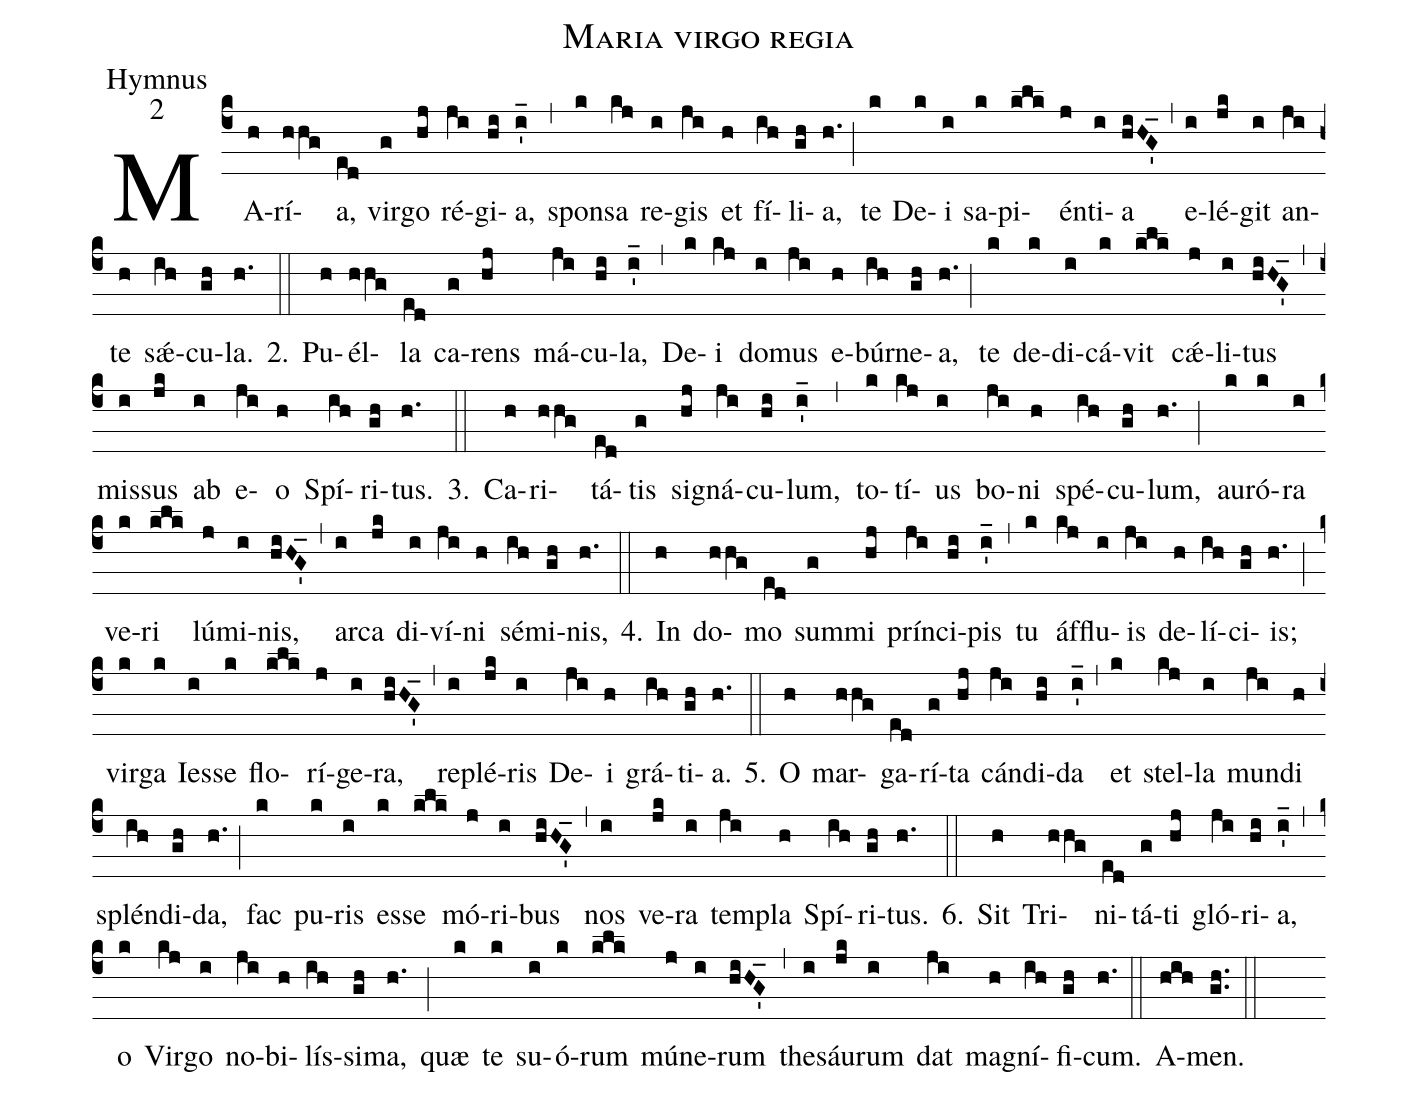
name:Maria virgo regia;
office-part:Hymnus;
mode:2;
%%
(c4)MA(h)rí(hhg)a,(ed) vir(g)go(hj) ré(ji)gi(hi)a,(i'_) (,)
spon(k)sa(kj) re(i)gis(ji) et(h) fí(ih)li(gh)a,(h.) (;)
te(k) De(k)i(i) sa(k)pi(klk)én(j)ti(i)a(hiHG'_) (,)
e(i)lé(jk)git(i) an(ji)te(h) sǽ(ih)cu(gh)la.(h.)
2.(::) Pu(h)él(hhg)la(ed) ca(g)rens(hj) má(ji)cu(hi)la,(i'_) (,)
De(k)i(kj) do(i)mus(ji) e(h)búr(ih)ne(gh)a,(h.) (;)
te(k) de(k)di(i)cá(k)vit(klk) cǽ(j)li(i)tus(hiHG'_) (,)
mis(i)sus(jk) ab(i) e(ji)o(h) Spí(ih)ri(gh)tus.(h.)
3.(::) Ca(h)ri(hhg)tá(ed)tis(g) si(hj)gná(ji)cu(hi)lum,(i'_) (,)
to(k)tí(kj)us(i) bo(ji)ni(h) spé(ih)cu(gh)lum,(h.) (;)
au(k)ró(k)ra(i) ve(k)ri(klk) lú(j)mi(i)nis,(hiHG'_) (,)
ar(i)ca(jk) di(i)ví(ji)ni(h) sé(ih)mi(gh)nis,(h.)
4.(::) In(h) do(hhg)mo(ed) sum(g)mi(hj) prín(ji)ci(hi)pis(i'_) (,)
tu(k) áf(kj)flu(i)is(ji) de(h)lí(ih)ci(gh)is;(h.) (;)
vir(k)ga(k) Ies(i)se(k) flo(klk)rí(j)ge(i)ra,(hiHG'_) (,)
re(i)plé(jk)ris(i) De(ji)i(h) grá(ih)ti(gh)a.(h.)
5.(::) O(h) mar(hhg)ga(ed)rí(g)ta(hj) cán(ji)di(hi)da(i'_) (,)
et(k) stel(kj)la(i) mun(ji)di(h) splén(ih)di(gh)da,(h.) (;)
fac(k) pu(k)ris(i) es(k)se(klk) mó(j)ri(i)bus(hiHG'_) (,)
nos(i) ve(jk)ra(i) tem(ji)pla(h) Spí(ih)ri(gh)tus.(h.)
6.(::) Sit(h) Tri(hhg)ni(ed)tá(g)ti(hj) gló(ji)ri(hi)a,(i'_) (,)
o(k) Vir(kj)go(i) no(ji)bi(h)lís(ih)si(gh)ma,(h.) (;)
quæ(k) te(k) su(i)ó(k)rum(klk) mú(j)ne(i)rum(hiHG'_) (,)
the(i)sáu(jk)rum(i) dat(ji) ma(h)gní(ih)fi(gh)cum.(h.) (::)
A(hih)men.(gh..) (::)
